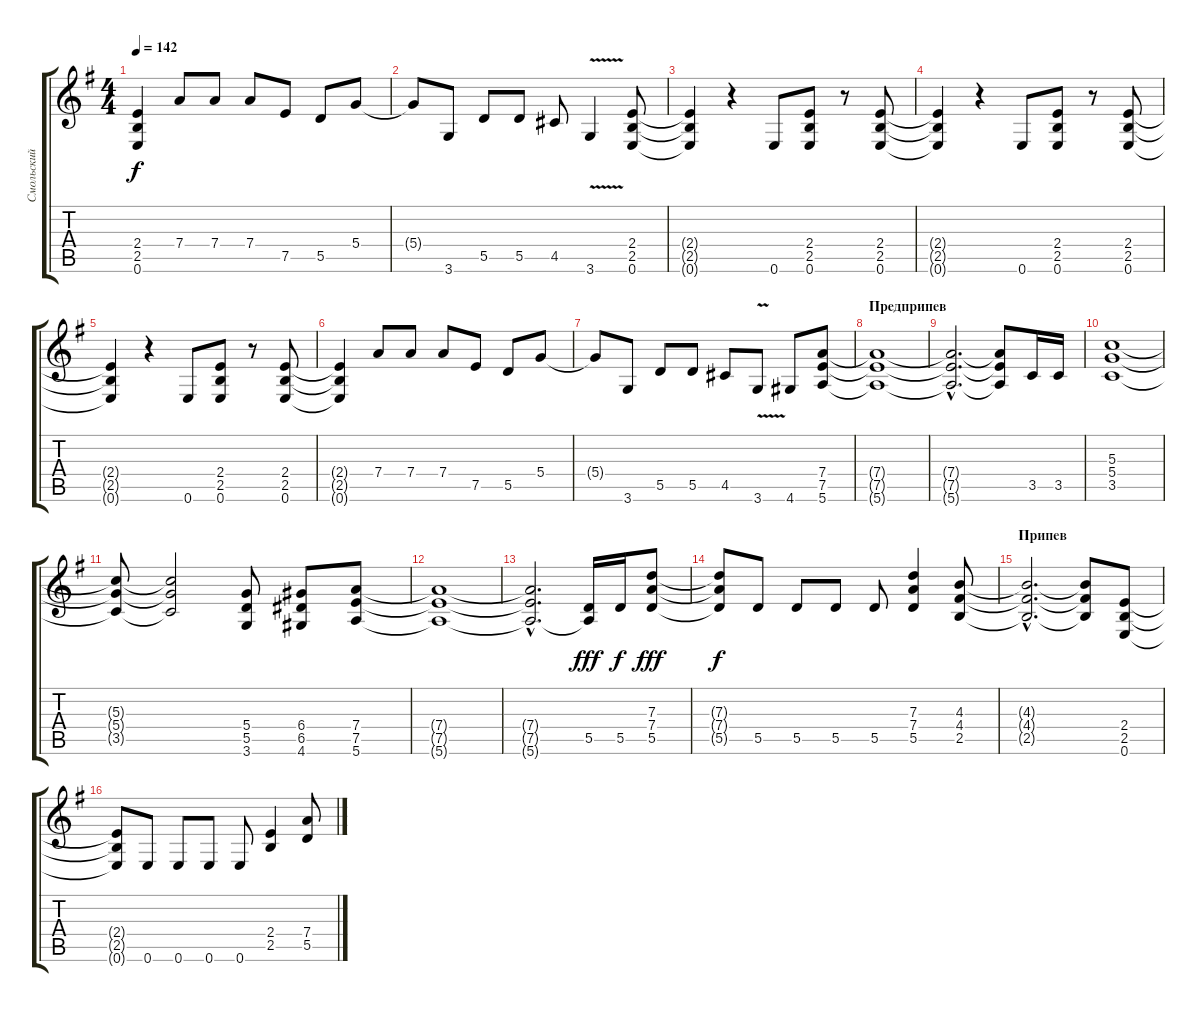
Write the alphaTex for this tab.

\track ("Смольский" "Смольский") {instrument distortionguitar}
\staff {score tabs}
\tuning (E4 B3 G3 D3 A2 E2) {hide}
\ts (4 4)
\tempo 142
\clef g2
\ks eminor
(2.4{t} 2.5{t} 0.6{t}).4{dy f} 7.4.8 7.4.8 7.4.8 7.5.8 5.5.8 5.4.8 |
5.4{t}.8 3.6.8 5.5.8 5.5.8 4.5.8 3.6{v}.4 (2.4 2.5 0.6).8 |
(2.4{t} 2.5{t} 0.6{t}).4 r.4 0.6.8 (2.4 2.5 0.6).8 r.8 (2.4 2.5 0.6).8 |
(2.4{t} 2.5{t} 0.6{t}).4 r.4 0.6.8 (2.4 2.5 0.6).8 r.8 (2.4 2.5 0.6).8 |
(2.4{t} 2.5{t} 0.6{t}).4 r.4 0.6.8 (2.4 2.5 0.6).8 r.8 (2.4 2.5 0.6).8 |
(2.4{t} 2.5{t} 0.6{t}).4 7.4.8 7.4.8 7.4.8 7.5.8 5.5.8 5.4.8 |
5.4{t}.8 3.6.8 5.5.8 5.5.8 4.5.8 3.6{v}.8 4.6.8 (7.4 7.5 5.6).8 |
\section ("" "Предприпев")
(7.4{t} 7.5{t} 5.6{t}).1 |
(7.4{hac t} 7.5{hac t} 5.6{hac t}).2{d} (7.4{t} 7.5{t} 5.6{t}).8 3.5.16 3.5.16 |
(5.3 5.4 3.5).1 |
(5.3{t} 5.4{t} 3.5{t}).8 (5.3{t} 5.4{t} 3.5{t}).2 (5.4 5.5 3.6).8 (6.4 6.5 4.6).8 (7.4 7.5 5.6).8 |
(7.4{t} 7.5{t} 5.6{t}).1 |
(7.4{hac t} 7.5{hac t} 5.6{hac t}).2{d} (5.5 5.6{t}).16{dy fff} 5.5.16{dy f} (7.3 7.4 5.5).8{dy fff} |
(7.3{t} 7.4{t} 5.5{t}).8{dy f} 5.5.8 5.5.8 5.5.8 5.5.8 (7.3 7.4 5.5).4 (4.3 4.4 2.5).8 |
\section ("" "Припев")
(4.3{hac t} 4.4{hac t} 2.5{hac t}).2{d} (4.3{t} 4.4{t} 2.5{t}).8 (2.4 2.5 0.6).8 |
(2.4{t} 2.5{t} 0.6{t}).8 0.6.8 0.6.8 0.6.8 0.6.8 (2.4 2.5).4 (7.4 5.5).8
